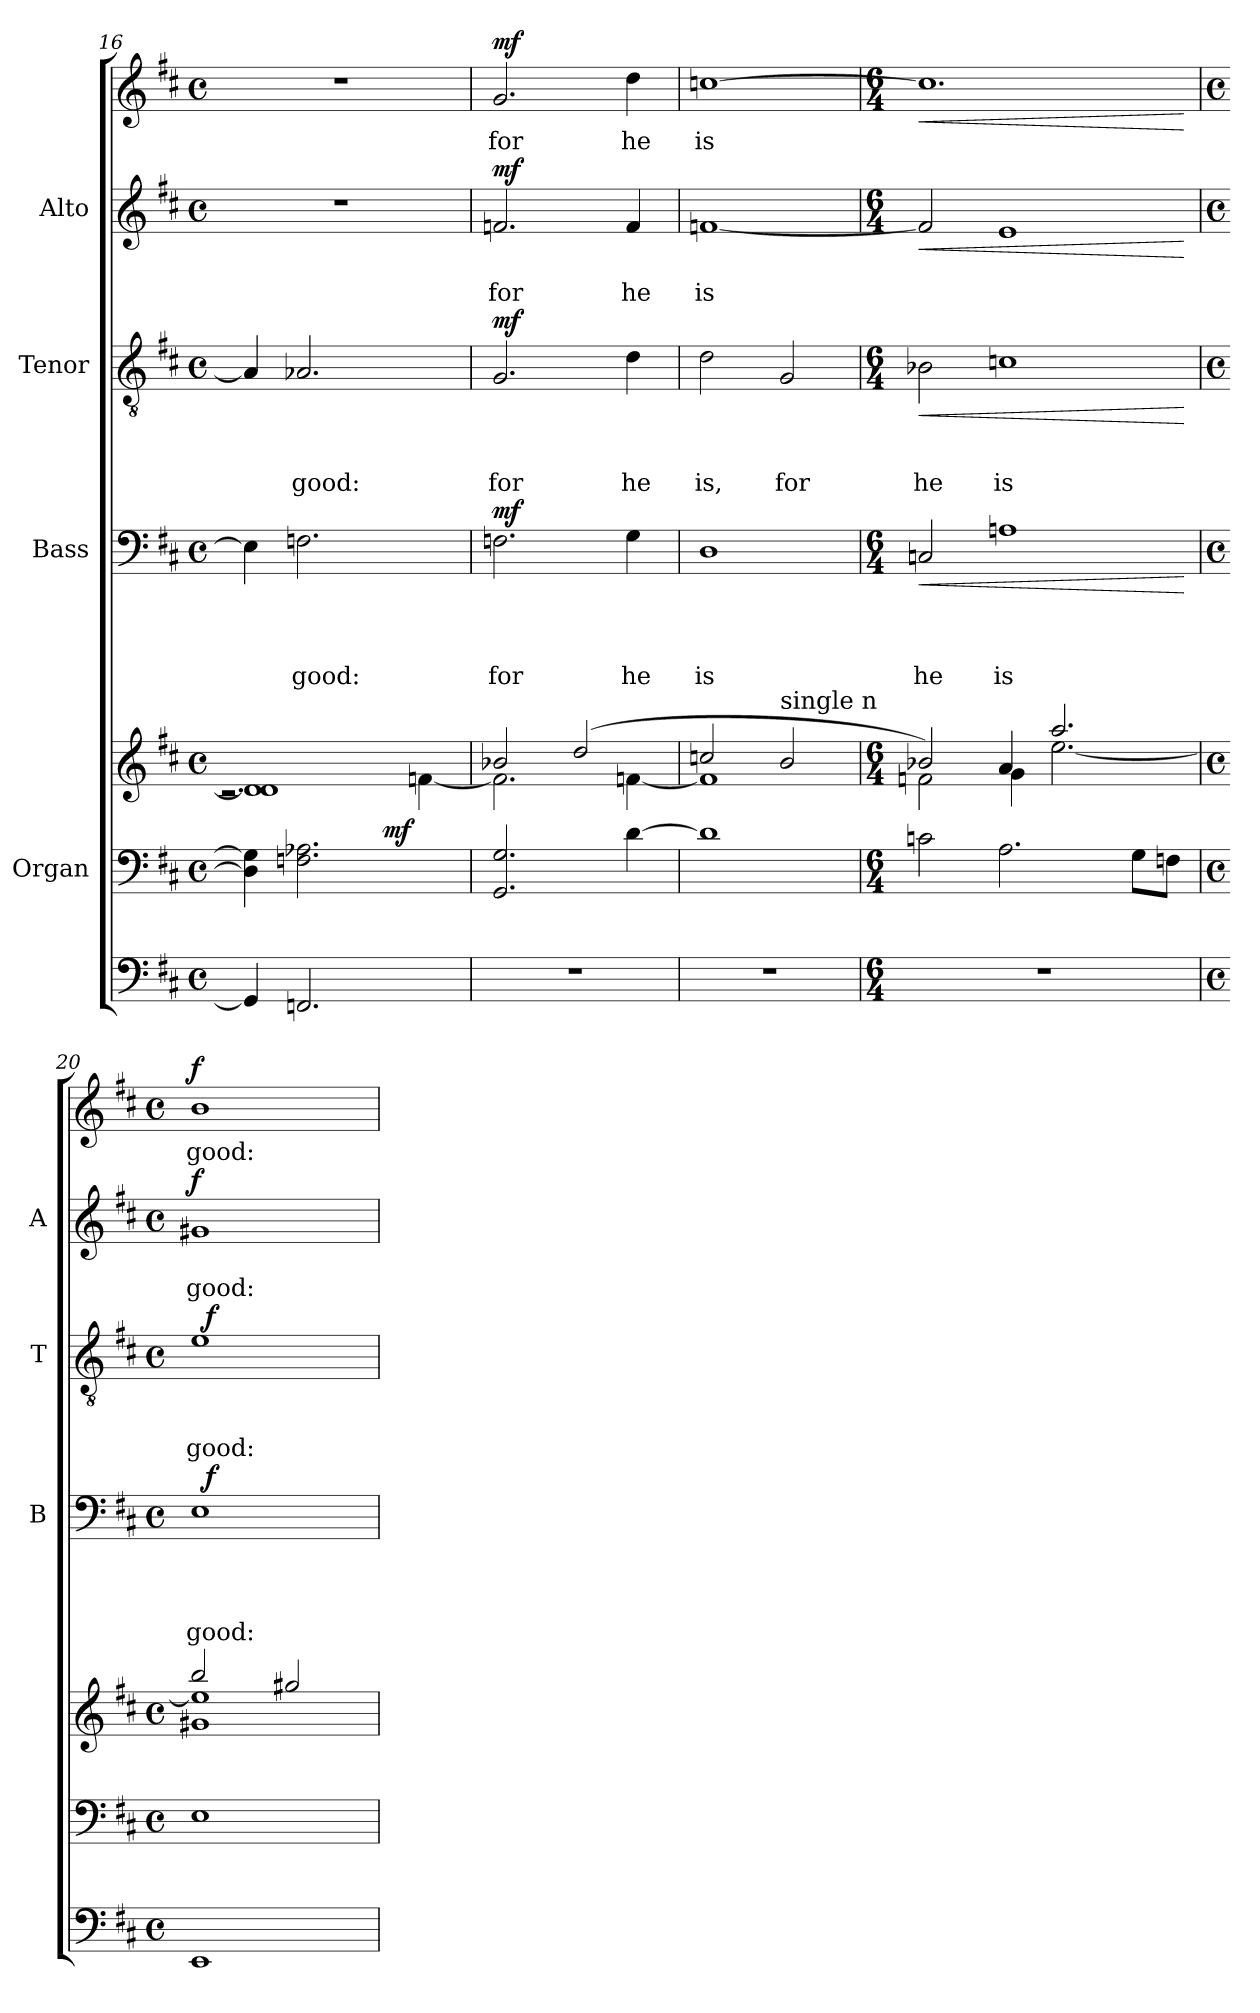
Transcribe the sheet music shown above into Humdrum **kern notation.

**kern	**kern	**kern	**dynam	**kern	**text	**text	**text	**text	**dynam	**kern	**text	**text	**text	**dynam	**kern	**text	**text	**dynam	**kern	**text	**dynam
*part6	*part5	*part5	*part5	*part4	*part4	*part4	*part4	*part4	*part4	*part3	*part3	*part3	*part3	*part3	*part2	*part2	*part2	*part2	*part1	*part1	*part1
*staff7	*staff6	*staff5	*staff5/6	*staff4	*staff4	*staff4	*staff4	*staff4	*staff4	*staff3	*staff3	*staff3	*staff3	*staff3	*staff2	*staff2	*staff2	*staff2	*staff1	*staff1	*staff1
*	*I"Organ	*	*	*I"Bass	*	*	*	*	*	*I"Tenor	*	*	*	*	*I"Alto	*	*	*	*	*	*
*	*	*	*	*I'B	*	*	*	*	*	*I'T	*	*	*	*	*I'A	*	*	*	*	*	*
*clefF4	*clefF4	*clefG2	*	*clefF4	*	*	*	*	*	*clefGv2	*	*	*	*	*clefG2	*	*	*	*clefG2	*	*
*k[f#c#]	*k[f#c#]	*k[f#c#]	*	*k[f#c#]	*	*	*	*	*	*k[f#c#]	*	*	*	*	*k[f#c#]	*	*	*	*k[f#c#]	*	*
*D:	*D:	*D:	*	*D:	*	*	*	*	*	*D:	*	*	*	*	*D:	*	*	*	*D:	*	*
*M4/4	*M4/4	*M4/4	*	*M4/4	*	*	*	*	*	*M4/4	*	*	*	*	*M4/4	*	*	*	*M4/4	*	*
*met(c)	*met(c)	*met(c)	*	*met(c)	*	*	*	*	*	*met(c)	*	*	*	*	*met(c)	*	*	*	*met(c)	*	*
=16	=16	=16	=16	=16	=16	=16	=16	=16	=16	=16	=16	=16	=16	=16	=16	=16	=16	=16	=16	=16	=16
*	*^	*^	*	*	*	*	*	*	*	*	*	*	*	*	*	*	*	*	*	*	*
4GG/]	4D\] 4G\]	2ryy	1d] 1d	2.rc	.	4E\]	.	.	.	.	.	4A/]	.	.	.	.	1r	.	.	.	1r	.	.
!	!	!	!	!	!	!	!	!	!	!LO:LY:b	!	!	!	!	!LO:LY:b	!	!	!	!	!	!	!	!
2.FFn/	2.Fn\ 2.A-X\	.	.	.	.	2.Fn\	.	.	.	good:	.	2.A-X/	.	.	good:	.	.	.	.	.	.	.	.
.	.	8ryy	.	.	.	.	.	.	.	.	.	.	.	.	.	.	.	.	.	.	.	.	.
!	!	!	!	!	!LO:DY:a=2	!	!	!	!	!	!	!	!	!	!	!	!	!	!	!	!	!	!
.	.	4.ryy	.	.	mf	.	.	.	.	.	.	.	.	.	.	.	.	.	.	.	.	.	.
.	.	.	.	[<4fn\	.	.	.	.	.	.	.	.	.	.	.	.	.	.	.	.	.	.	.
=17	=17	=17	=17	=17	=17	=17	=17	=17	=17	=17	=17	=17	=17	=17	=17	=17	=17	=17	=17	=17	=17	=17	=17
!	!	!	!	!	!	!	!	!	!	!LO:LY:b	!LO:DY:a	!	!	!	!LO:LY:b	!LO:DY:a	!	!	!LO:LY:b	!LO:DY:a	!	!LO:LY:b	!LO:DY:a
*	*v	*v	*	*	*	*	*	*	*	*	*	*	*	*	*	*	*	*	*	*	*	*	*
1r	2.GG/ 2.G/	2b-X/	2.f\]	.	2.Fn\	.	.	.	for	mf	2.G/	.	.	for	mf	2.fn/	.	for	mf	2.g/	for	mf
.	.	(>2dd/	.	.	.	.	.	.	.	.	.	.	.	.	.	.	.	.	.	.	.	.
!	!	!	!	!	!	!	!	!	!LO:LY:b	!	!	!	!	!LO:LY:b	!	!	!	!LO:LY:b	!	!	!LO:LY:b	!
.	[>4d\	.	[<4fn\	.	4G\	.	.	.	he	.	4d\	.	.	he	.	4f/	.	he	.	4dd\	he	.
=18	=18	=18	=18	=18	=18	=18	=18	=18	=18	=18	=18	=18	=18	=18	=18	=18	=18	=18	=18	=18	=18	=18
!	!	!	!	!	!	!	!	!	!LO:LY:b	!	!	!	!	!LO:LY:b	!	!	!	!LO:LY:b	!	!	!LO:LY:b	!
1r	1d]	2ccn/	1f]	.	1D	.	.	.	is	.	2d\	.	.	is,	.	[<1fn	.	is	.	[>1ccn	is	.
!	!	!LO:TX:a:t=single n	!	!	!	!	!	!	!	!	!	!	!	!	!	!	!	!	!	!	!	!
!	!	!	!	!	!	!	!	!	!	!	!	!	!	!LO:LY:b	!	!	!	!	!	!	!	!
.	.	2b/	.	.	.	.	.	.	.	.	2G/	.	.	for	.	.	.	.	.	.	.	.
=19	=19	=19	=19	=19	=19	=19	=19	=19	=19	=19	=19	=19	=19	=19	=19	=19	=19	=19	=19	=19	=19	=19
*M6/4	*M6/4	*M6/4	*	*	*M6/4	*	*	*	*	*	*M6/4	*	*	*	*	*M6/4	*	*	*	*M6/4	*	*
!	!	!	!	!	!	!	!	!	!LO:LY:b	!LO:HP:b	!	!	!	!LO:LY:b	!LO:HP:b	!	!	!	!LO:HP:b	!	!	!LO:HP:b
1.r	2cn\	2b-X/)	2fn\	.	2Cn/	.	.	.	he	<	2B-X\	.	.	he	<	2f/]	.	.	<	1.cc]	.	<
!	!	!	!	!	!	!	!	!	!LO:LY:b	!	!	!	!	!LO:LY:b	!	!	!	!	!	!	!	!
.	2.A\	4a/	4g\	.	1An	.	.	.	is	.	1cn	.	.	is	.	1e	.	.	.	.	.	.
.	.	2.aa/	[<2.ee\	.	.	.	.	.	.	.	.	.	.	.	.	.	.	.	.	.	.	.
.	8G\L	.	.	.	.	.	.	.	.	.	.	.	.	.	.	.	.	.	.	.	.	.
.	8Fn\J	.	.	.	.	.	.	.	.	.	.	.	.	.	.	.	.	.	.	.	.	.
*	*	*v	*v	*	*	*	*	*	*	*	*	*	*	*	*	*	*	*	*	*	*	*
.	.	.	.	.	.	.	.	.	[	.	.	.	.	[	.	.	.	[	.	.	[
=20	=20	=20	=20	=20	=20	=20	=20	=20	=20	=20	=20	=20	=20	=20	=20	=20	=20	=20	=20	=20	=20
*M4/4	*M4/4	*M4/4	*	*M4/4	*	*	*	*	*	*M4/4	*	*	*	*	*M4/4	*	*	*	*M4/4	*	*
*met(c)	*met(c)	*met(c)	*	*met(c)	*	*	*	*	*	*met(c)	*	*	*	*	*met(c)	*	*	*	*met(c)	*	*
*	*	*^	*	*	*	*	*	*	*	*	*	*	*	*	*	*	*	*	*	*	*
!	!	!	!	!	!	!	!	!	!LO:LY:b	!	!	!	!	!LO:LY:b	!	!	!	!LO:LY:b	!LO:DY:a	!	!LO:LY:b	!LO:DY:a
*	*	*	*	*	*^	*	*	*	*	*	*^	*	*	*	*	*	*	*	*	*	*	*
1EE	1E	2bb/	1g#X 1ee]	.	1E	32ryy	.	.	.	good:	.	1e	32ryy	.	.	good:	.	1g#X	.	good:	f	1b	good:	f
!	!	!	!	!	!	!	!	!	!	!	!LO:DY:a	!	!	!	!	!	!LO:DY:a	!	!	!	!	!	!	!
.	.	.	.	.	.	2ryy	.	.	.	.	f	.	2ryy	.	.	.	f	.	.	.	.	.	.	.
.	.	2gg#X/	.	.	.	.	.	.	.	.	.	.	.	.	.	.	.	.	.	.	.	.	.	.
.	.	.	.	.	.	4...ryy	.	.	.	.	.	.	4...ryy	.	.	.	.	.	.	.	.	.	.	.
*	*	*v	*v	*	*	*	*	*	*	*	*	*v	*v	*	*	*	*	*	*	*	*	*	*	*
*	*	*	*	*v	*v	*	*	*	*	*	*	*	*	*	*	*	*	*	*	*	*	*
=	=	=	=	=	=	=	=	=	=	=	=	=	=	=	=	=	=	=	=	=	=
*-	*-	*-	*-	*-	*-	*-	*-	*-	*-	*-	*-	*-	*-	*-	*-	*-	*-	*-	*-	*-	*-
